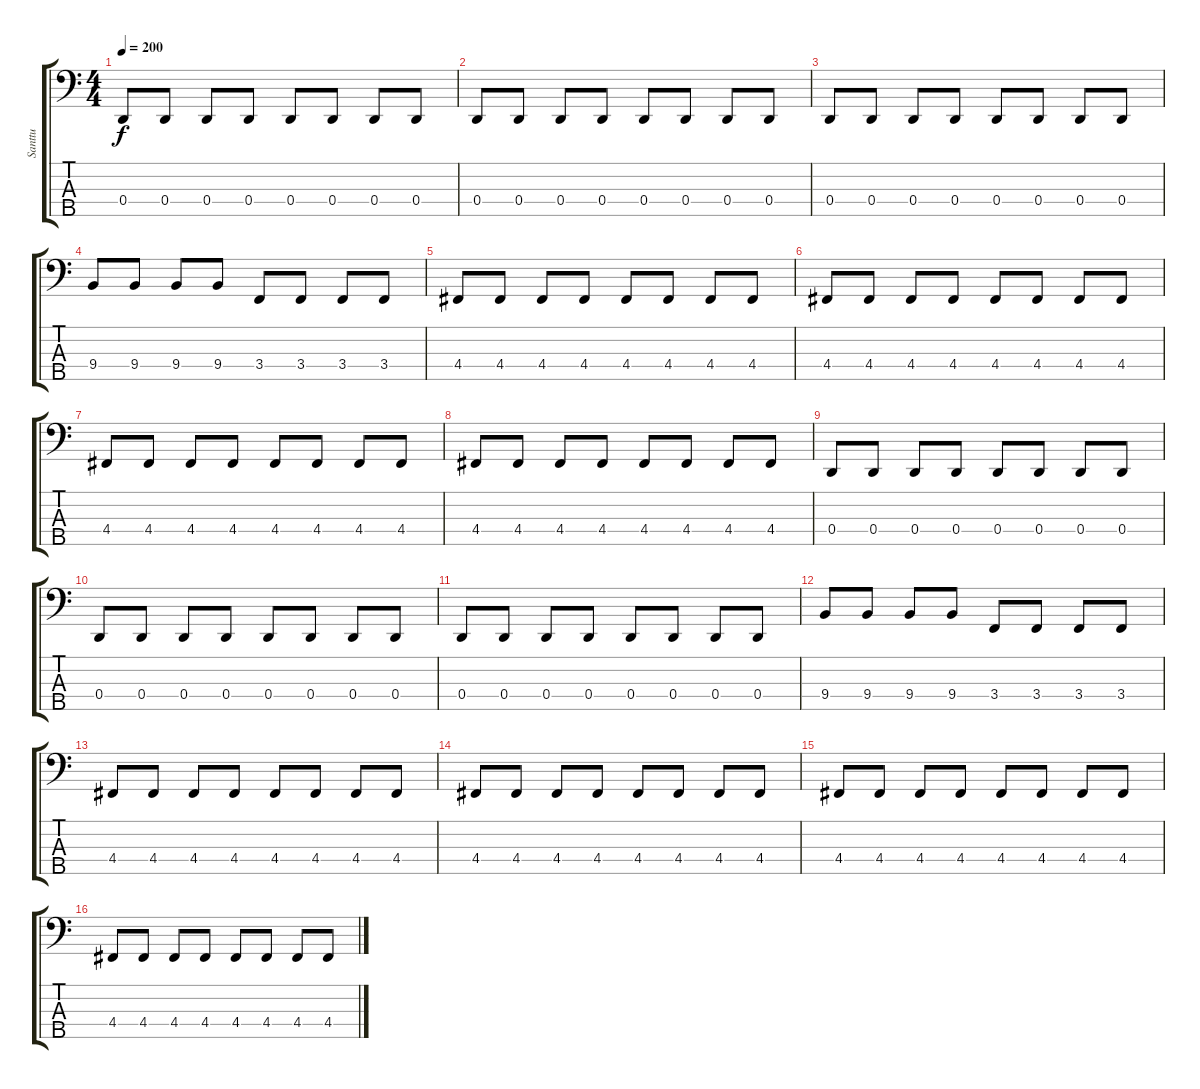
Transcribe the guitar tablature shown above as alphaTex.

\track ("Santtu" "Santtu") {instrument electricbasspick}
\staff {score tabs}
\tuning (G2 D2 A1 D1 A0) {hide}
\ts (4 4)
\tempo 200
\clef f4
\ks c
0.4.8{dy f} 0.4.8 0.4.8 0.4.8 0.4.8 0.4.8 0.4.8 0.4.8 |
0.4.8 0.4.8 0.4.8 0.4.8 0.4.8 0.4.8 0.4.8 0.4.8 |
0.4.8 0.4.8 0.4.8 0.4.8 0.4.8 0.4.8 0.4.8 0.4.8 |
9.4.8 9.4.8 9.4.8 9.4.8 3.4.8 3.4.8 3.4.8 3.4.8 |
4.4.8 4.4.8 4.4.8 4.4.8 4.4.8 4.4.8 4.4.8 4.4.8 |
4.4.8 4.4.8 4.4.8 4.4.8 4.4.8 4.4.8 4.4.8 4.4.8 |
4.4.8 4.4.8 4.4.8 4.4.8 4.4.8 4.4.8 4.4.8 4.4.8 |
4.4.8 4.4.8 4.4.8 4.4.8 4.4.8 4.4.8 4.4.8 4.4.8 |
0.4.8 0.4.8 0.4.8 0.4.8 0.4.8 0.4.8 0.4.8 0.4.8 |
0.4.8 0.4.8 0.4.8 0.4.8 0.4.8 0.4.8 0.4.8 0.4.8 |
0.4.8 0.4.8 0.4.8 0.4.8 0.4.8 0.4.8 0.4.8 0.4.8 |
9.4.8 9.4.8 9.4.8 9.4.8 3.4.8 3.4.8 3.4.8 3.4.8 |
4.4.8 4.4.8 4.4.8 4.4.8 4.4.8 4.4.8 4.4.8 4.4.8 |
4.4.8 4.4.8 4.4.8 4.4.8 4.4.8 4.4.8 4.4.8 4.4.8 |
4.4.8 4.4.8 4.4.8 4.4.8 4.4.8 4.4.8 4.4.8 4.4.8 |
4.4.8 4.4.8 4.4.8 4.4.8 4.4.8 4.4.8 4.4.8 4.4.8
